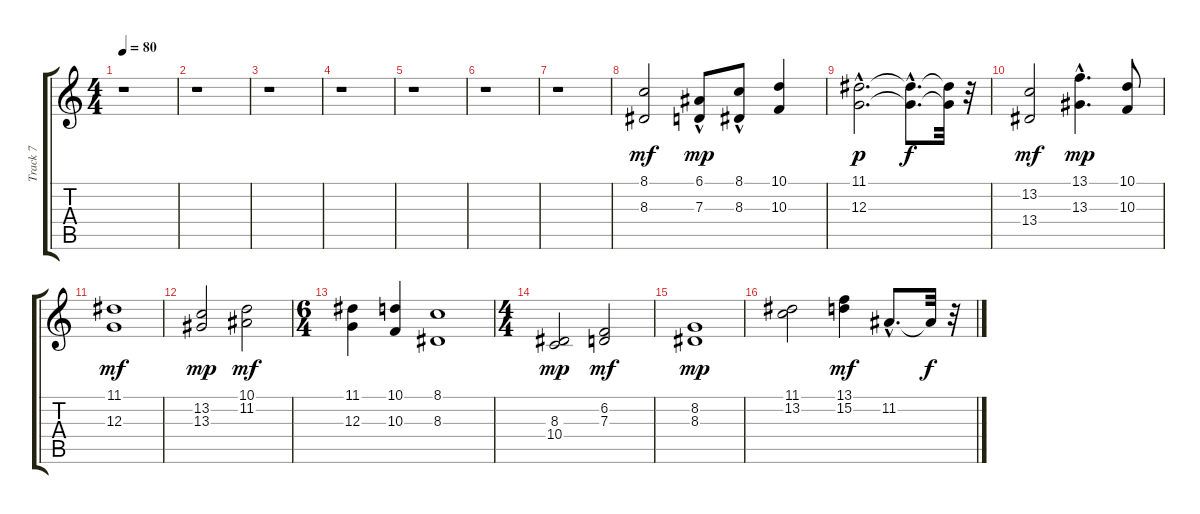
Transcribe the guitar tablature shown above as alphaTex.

\track ("Track 7" "Track 7") {instrument stringensemble1}
\staff {score tabs}
\tuning (E4 B3 G3 D3 A2 E2) {hide}
\ts (4 4)
\tempo 80
\clef g2
\ks c
r.1{dy mf} |
r.1 |
r.1 |
r.1 |
r.1 |
r.1 |
r.1 |
(8.1 8.3).2 (6.1 7.3{hac}).8{dy mp} (8.1 8.3{hac}).8 (10.1 10.3).4 |
(11.1{hac} 12.3{hac}).2{d dy p} (11.1{hac t} 12.3{hac t}).8{d dy f} (11.1{t} 12.3{t}).32 r.32 |
(13.2 13.4).2{dy mf} (13.1{hac} 13.3{hac}).4{d dy mp} (10.1 10.3).8 |
(11.1 12.3).1{dy mf} |
(13.2 13.3).2{dy mp} (10.1 11.2).2{dy mf} |
\ts (6 4)
(11.1 12.3).4 (10.1 10.3).4 (8.1 8.3).1 |
\ts (4 4)
(8.3 10.4).2{dy mp} (6.2 7.3).2{dy mf} |
(8.2 8.3).1{dy mp} |
(11.1 13.2).2 (13.1 15.2).4{dy mf} 11.2{hac}.8{d} 11.2{t}.32{dy f} r.32
